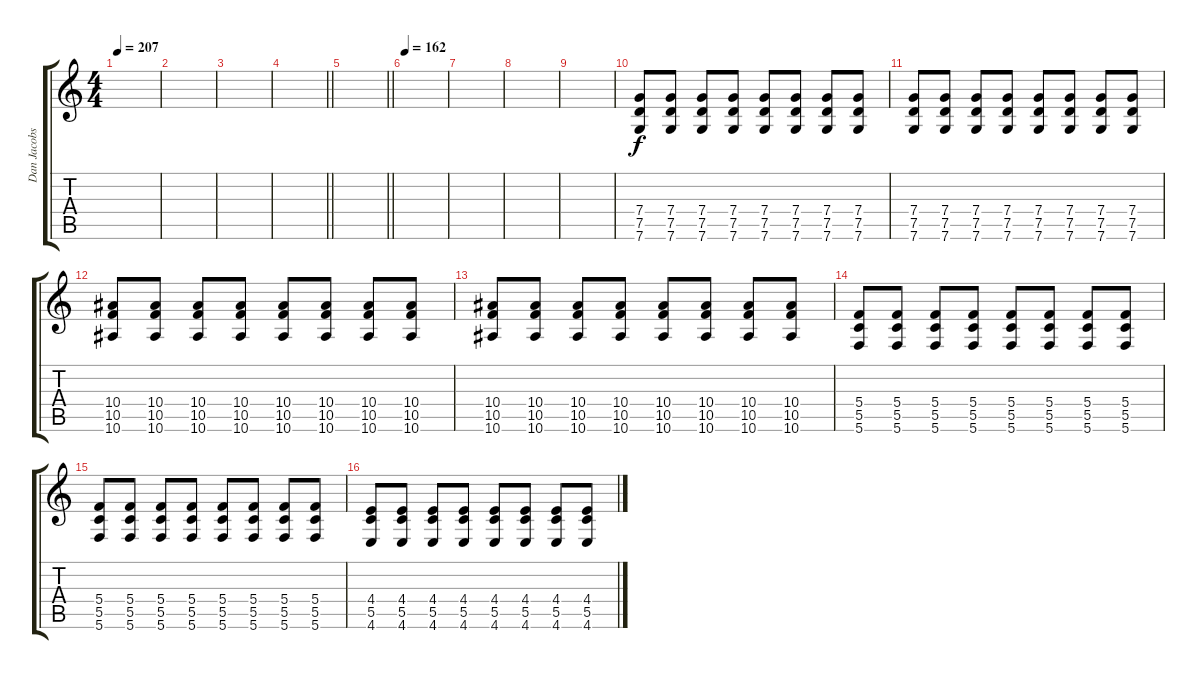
\track ("Dan Jacobs" "Dan Jacobs") {instrument distortionguitar}
\staff {score tabs}
\tuning (D4 A3 F3 C3 G2 C2) {hide}
\ts (4 4)
\tempo 207
\clef g2
\ks c
|
|
|
\barLineRight lightlight
|
\barLineRight lightlight
|
\tempo 162
|
|
|
|
(7.4 7.5 7.6).8 (7.4 7.5 7.6).8 (7.4 7.5 7.6).8 (7.4 7.5 7.6).8 (7.4 7.5 7.6).8 (7.4 7.5 7.6).8 (7.4 7.5 7.6).8 (7.4 7.5 7.6).8 |
(7.4 7.5 7.6).8 (7.4 7.5 7.6).8 (7.4 7.5 7.6).8 (7.4 7.5 7.6).8 (7.4 7.5 7.6).8 (7.4 7.5 7.6).8 (7.4 7.5 7.6).8 (7.4 7.5 7.6).8 |
(10.4 10.5 10.6).8 (10.4 10.5 10.6).8 (10.4 10.5 10.6).8 (10.4 10.5 10.6).8 (10.4 10.5 10.6).8 (10.4 10.5 10.6).8 (10.4 10.5 10.6).8 (10.4 10.5 10.6).8 |
(10.4 10.5 10.6).8 (10.4 10.5 10.6).8 (10.4 10.5 10.6).8 (10.4 10.5 10.6).8 (10.4 10.5 10.6).8 (10.4 10.5 10.6).8 (10.4 10.5 10.6).8 (10.4 10.5 10.6).8 |
(5.4 5.5 5.6).8 (5.4 5.5 5.6).8 (5.4 5.5 5.6).8 (5.4 5.5 5.6).8 (5.4 5.5 5.6).8 (5.4 5.5 5.6).8 (5.4 5.5 5.6).8 (5.4 5.5 5.6).8 |
(5.4 5.5 5.6).8 (5.4 5.5 5.6).8 (5.4 5.5 5.6).8 (5.4 5.5 5.6).8 (5.4 5.5 5.6).8 (5.4 5.5 5.6).8 (5.4 5.5 5.6).8 (5.4 5.5 5.6).8 |
(4.4 5.5 4.6).8 (4.4 5.5 4.6).8 (4.4 5.5 4.6).8 (4.4 5.5 4.6).8 (4.4 5.5 4.6).8 (4.4 5.5 4.6).8 (4.4 5.5 4.6).8 (4.4 5.5 4.6).8
